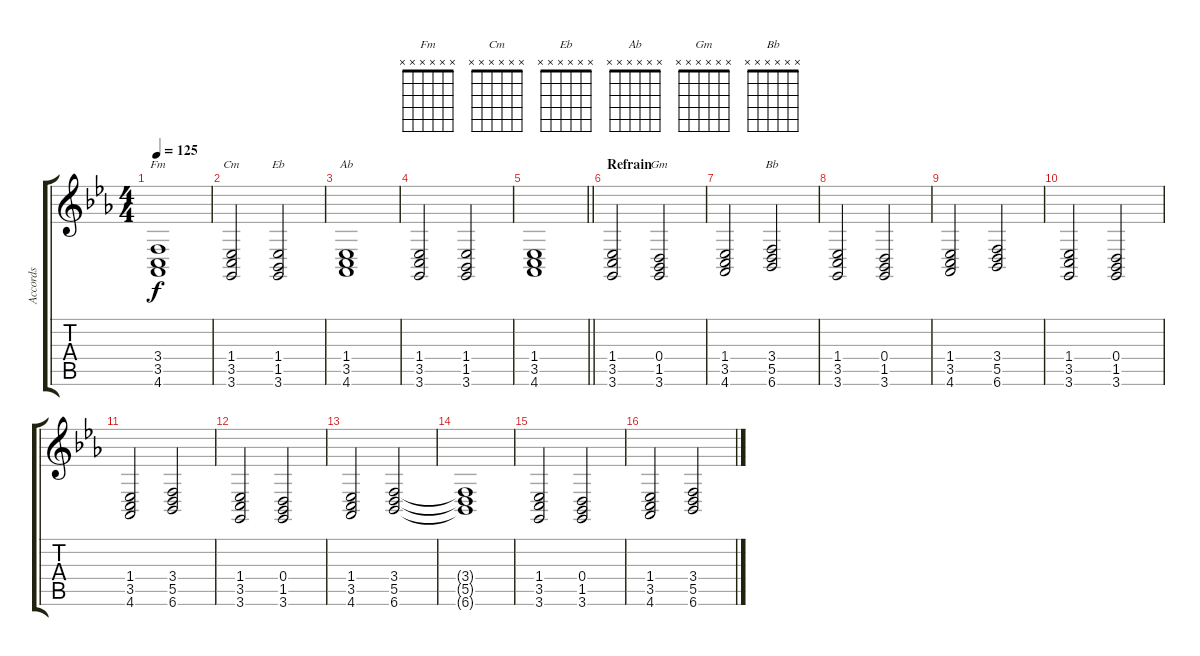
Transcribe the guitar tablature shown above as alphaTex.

\track ("Accords" "Accords") {instrument drawbarorgan}
\staff {score tabs}
\tuning (E4 B3 G3 D3 A2 E2) {hide}
\chord ("Fm" x x x x x x)
\chord ("Cm" x x x x x x)
\chord ("Eb" x x x x x x)
\chord ("Ab" x x x x x x)
\chord ("Gm" x x x x x x)
\chord ("Bb" x x x x x x)
\ts (4 4)
\tempo 125
\clef g2
\ks eb
(3.4 3.5 4.6).1{ch "Fm" dy f} |
(1.4 3.5 3.6).2{ch "Cm"} (1.4 1.5 3.6).2{ch "Eb"} |
(1.4 3.5 4.6).1{ch "Ab"} |
(1.4 3.5 3.6).2 (1.4 1.5 3.6).2 |
\barLineRight lightlight
(1.4 3.5 4.6).1 |
\section ("" "Refrain")
(1.4 3.5 3.6).2 (0.4 1.5 3.6).2{ch "Gm"} |
(1.4 3.5 4.6).2 (3.4 5.5 6.6).2{ch "Bb"} |
(1.4 3.5 3.6).2 (0.4 1.5 3.6).2 |
(1.4 3.5 4.6).2 (3.4 5.5 6.6).2 |
(1.4 3.5 3.6).2 (0.4 1.5 3.6).2 |
(1.4 3.5 4.6).2 (3.4 5.5 6.6).2 |
(1.4 3.5 3.6).2 (0.4 1.5 3.6).2 |
(1.4 3.5 4.6).2 (3.4 5.5 6.6).2 |
(3.4{t} 5.5{t} 6.6{t}).1 |
(1.4 3.5 3.6).2 (0.4 1.5 3.6).2 |
(1.4 3.5 4.6).2 (3.4 5.5 6.6).2
